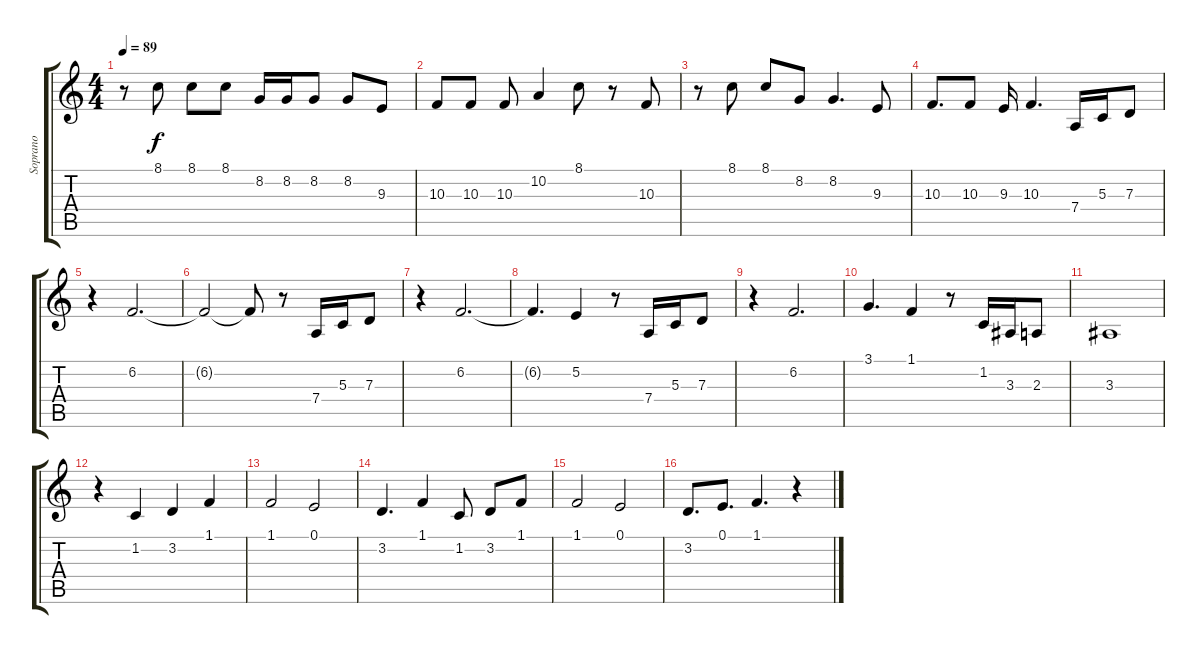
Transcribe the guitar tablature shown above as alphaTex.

\track ("Soprano" "Soprano") {instrument pad4choir}
\staff {score tabs}
\tuning (E4 B3 G3 D3 A2 E2) {hide}
\ts (4 4)
\tempo 89
\clef g2
\ks c
r.8{dy f} 8.1.8 8.1.8 8.1.8 8.2.16 8.2.16 8.2.8 8.2.8 9.3.8 |
10.3.8 10.3.8 10.3.8 10.2.4 8.1.8 r.8 10.3.8 |
r.8 8.1.8 8.1.8 8.2.8 8.2.4{d} 9.3.8 |
10.3.8{d} 10.3.8 9.3.16 10.3.4{d} 7.4.16 5.3.16 7.3.8 |
r.4 6.2.2{d} |
6.2{t}.2 6.2{t}.8 r.8 7.4.16 5.3.16 7.3.8 |
r.4 6.2.2{d} |
6.2{t}.4{d} 5.2.4 r.8 7.4.16 5.3.16 7.3.8 |
r.4 6.2.2{d} |
3.1.4{d} 1.1.4 r.8 1.2.16 3.3.16 2.3.8 |
3.3.1 |
r.4 1.2.4 3.2.4 1.1.4 |
1.1.2 0.1.2 |
3.2.4{d} 1.1.4 1.2.8 3.2.8 1.1.8 |
1.1.2 0.1.2 |
3.2.8{d} 0.1.8{d} 1.1.4{d} r.4
